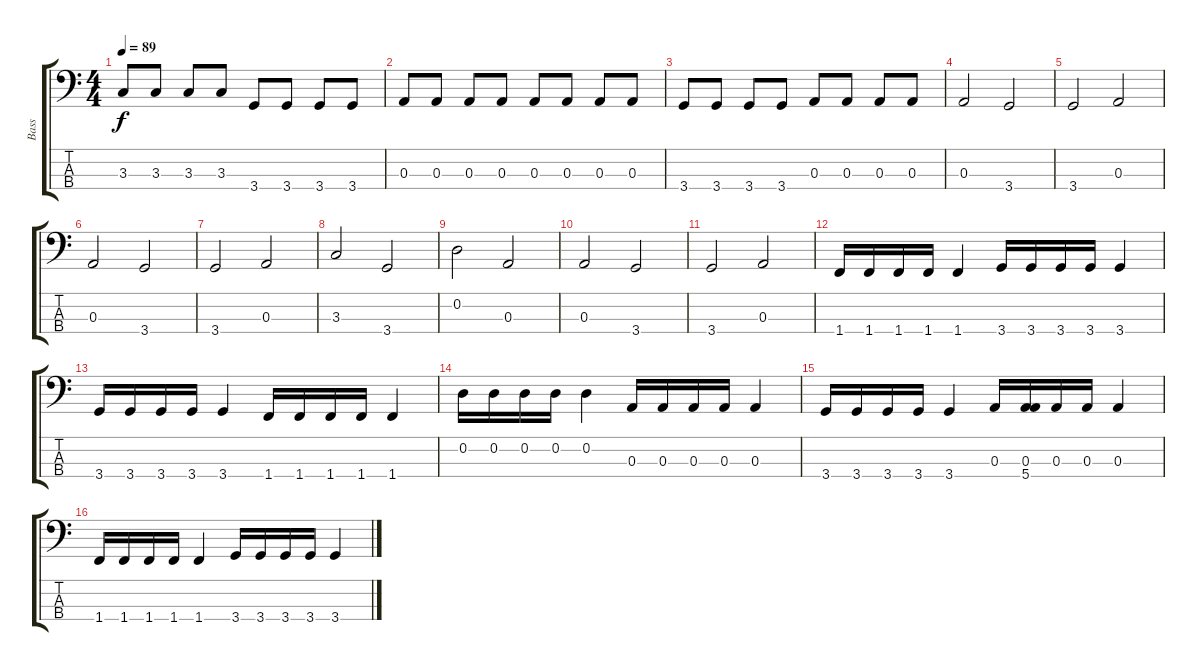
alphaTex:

\track ("Bass" "Bass") {instrument electricbassfinger}
\staff {score tabs}
\tuning (G2 D2 A1 E1) {hide}
\ts (4 4)
\tempo 89
\clef f4
\ks c
3.3.8{dy f} 3.3.8 3.3.8 3.3.8 3.4.8 3.4.8 3.4.8 3.4.8 |
0.3.8 0.3.8 0.3.8 0.3.8 0.3.8 0.3.8 0.3.8 0.3.8 |
3.4.8 3.4.8 3.4.8 3.4.8 0.3.8 0.3.8 0.3.8 0.3.8 |
0.3.2 3.4.2 |
3.4.2 0.3.2 |
0.3.2 3.4.2 |
3.4.2 0.3.2 |
3.3.2 3.4.2 |
0.2.2 0.3.2 |
0.3.2 3.4.2 |
3.4.2 0.3.2 |
1.4.16 1.4.16 1.4.16 1.4.16 1.4.4 3.4.16 3.4.16 3.4.16 3.4.16 3.4.4 |
3.4.16 3.4.16 3.4.16 3.4.16 3.4.4 1.4.16 1.4.16 1.4.16 1.4.16 1.4.4 |
0.2.16 0.2.16 0.2.16 0.2.16 0.2.4 0.3.16 0.3.16 0.3.16 0.3.16 0.3.4 |
3.4.16 3.4.16 3.4.16 3.4.16 3.4.4 0.3.16 (0.3 5.4).16 0.3.16 0.3.16 0.3.4 |
1.4.16 1.4.16 1.4.16 1.4.16 1.4.4 3.4.16 3.4.16 3.4.16 3.4.16 3.4.4
